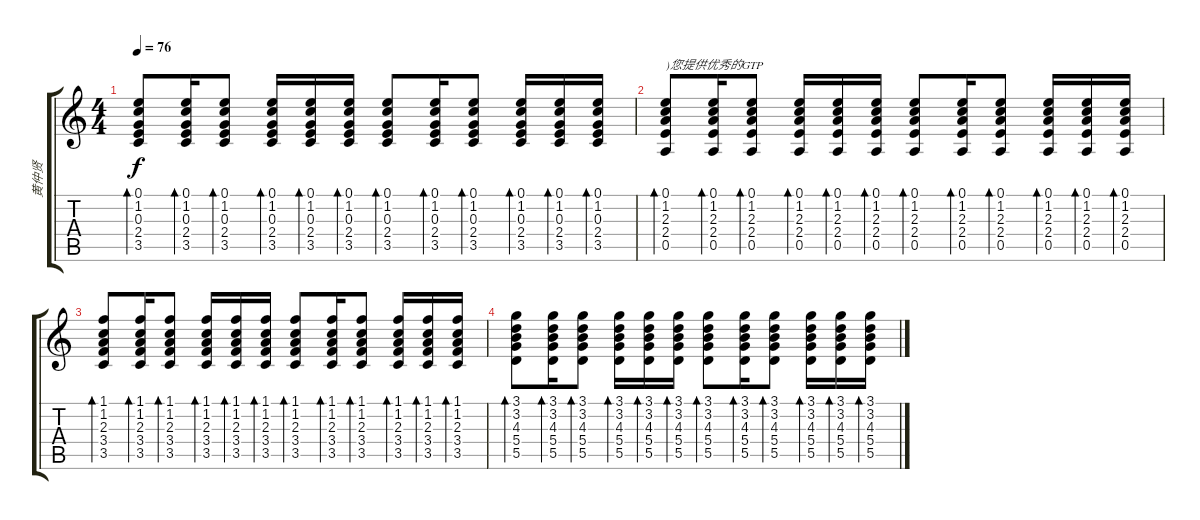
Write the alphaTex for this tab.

\track ("黄仲贤" "黄仲贤") {instrument acousticguitarnylon}
\staff {score tabs}
\tuning (E4 B3 G3 D3 A2 E2) {hide}
\ts (4 4)
\tempo 76
\clef g2
\ks c
(0.1 1.2 0.3 2.4 3.5).8{bd 60 dy f instrument acousticguitarnylon} (0.1 1.2 0.3 2.4 3.5).16{bd 60} (0.1 1.2 0.3 2.4 3.5).8{bd 60} (0.1 1.2 0.3 2.4 3.5).16{bd 60} (0.1 1.2 0.3 2.4 3.5).16{bd 60} (0.1 1.2 0.3 2.4 3.5).16{bd 60} (0.1 1.2 0.3 2.4 3.5).8{bd 60} (0.1 1.2 0.3 2.4 3.5).16{bd 60} (0.1 1.2 0.3 2.4 3.5).8{bd 60} (0.1 1.2 0.3 2.4 3.5).16{bd 60} (0.1 1.2 0.3 2.4 3.5).16{bd 60} (0.1 1.2 0.3 2.4 3.5).16{bd 60} |
(0.1 1.2 2.3 2.4 0.5).8{bd 60 txt ")您提供优秀的GTP"} (0.1 1.2 2.3 2.4 0.5).16{bd 60} (0.1 1.2 2.3 2.4 0.5).8{bd 60} (0.1 1.2 2.3 2.4 0.5).16{bd 60} (0.1 1.2 2.3 2.4 0.5).16{bd 60} (0.1 1.2 2.3 2.4 0.5).16{bd 60} (0.1 1.2 2.3 2.4 0.5).8{bd 60} (0.1 1.2 2.3 2.4 0.5).16{bd 60} (0.1 1.2 2.3 2.4 0.5).8{bd 60} (0.1 1.2 2.3 2.4 0.5).16{bd 60} (0.1 1.2 2.3 2.4 0.5).16{bd 60} (0.1 1.2 2.3 2.4 0.5).16{bd 60} |
(1.1 1.2 2.3 3.4 3.5).8{bd 60} (1.1 1.2 2.3 3.4 3.5).16{bd 60} (1.1 1.2 2.3 3.4 3.5).8{bd 60} (1.1 1.2 2.3 3.4 3.5).16{bd 60} (1.1 1.2 2.3 3.4 3.5).16{bd 60} (1.1 1.2 2.3 3.4 3.5).16{bd 60} (1.1 1.2 2.3 3.4 3.5).8{bd 60} (1.1 1.2 2.3 3.4 3.5).16{bd 60} (1.1 1.2 2.3 3.4 3.5).8{bd 60} (1.1 1.2 2.3 3.4 3.5).16{bd 60} (1.1 1.2 2.3 3.4 3.5).16{bd 60} (1.1 1.2 2.3 3.4 3.5).16{bd 60} |
(3.1 3.2 4.3 5.4 5.5).8{bd 60} (3.1 3.2 4.3 5.4 5.5).16{bd 60} (3.1 3.2 4.3 5.4 5.5).8{bd 60} (3.1 3.2 4.3 5.4 5.5).16{bd 60} (3.1 3.2 4.3 5.4 5.5).16{bd 60} (3.1 3.2 4.3 5.4 5.5).16{bd 60} (3.1 3.2 4.3 5.4 5.5).8{bd 60} (3.1 3.2 4.3 5.4 5.5).16{bd 60} (3.1 3.2 4.3 5.4 5.5).8{bd 60} (3.1 3.2 4.3 5.4 5.5).16{bd 60} (3.1 3.2 4.3 5.4 5.5).16{bd 60} (3.1 3.2 4.3 5.4 5.5).16{bd 60}
